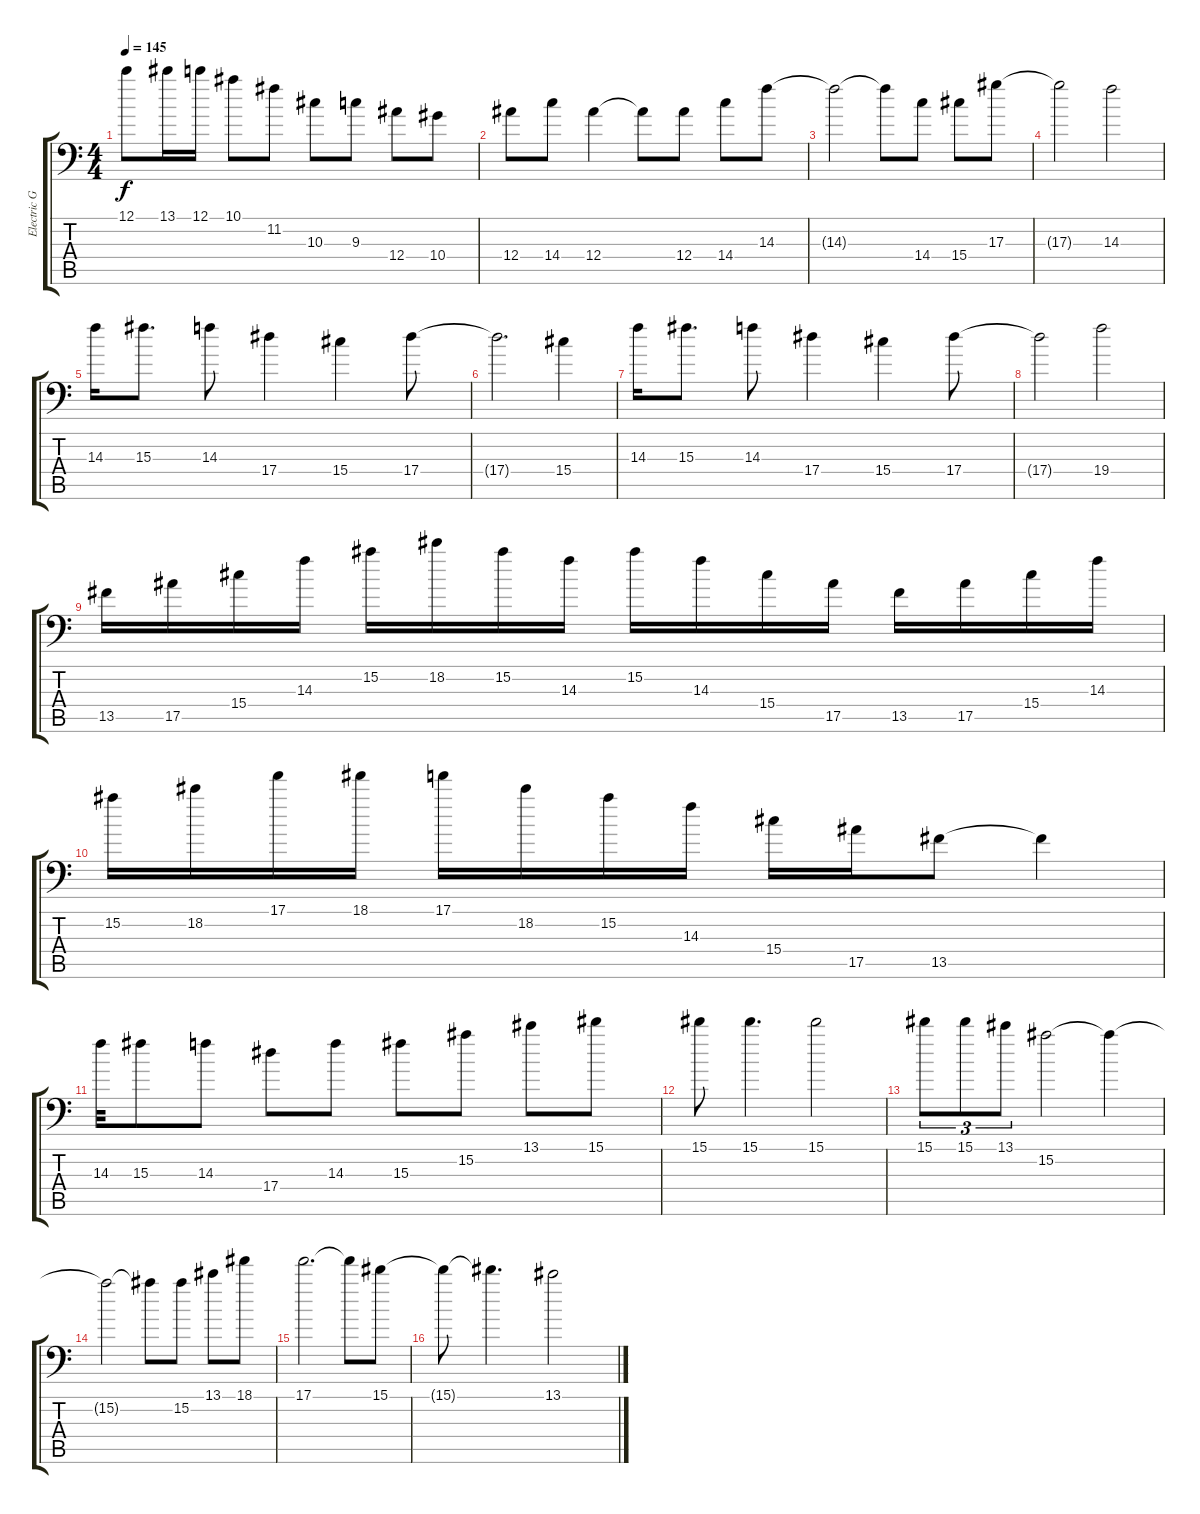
\track ("Electric Guitar" "Electric G") {instrument distortionguitar}
\staff {score tabs}
\tuning (C4 G3 Eb3 Bb2 F2 Bb1) {hide}
\ts (4 4)
\tempo 145
\clef f4
\ks c
12.1.8{dy f} 13.1.16 12.1.16 10.1.8 11.2.8 10.3.8 9.3.8 12.4.8 10.4.8 |
12.4.8 14.4.8 12.4.4 12.4{t}.8 12.4.8 14.4.8 14.3.8 |
14.3{t}.2 14.3{t}.8 14.4.8 15.4.8 17.3.8 |
17.3{t}.2 14.3.2 |
14.3.16 15.3.8{d} 14.3.8 17.4.4 15.4.4 17.4.8 |
17.4{t}.2{d} 15.4.4 |
14.3.16 15.3.8{d} 14.3.8 17.4.4 15.4.4 17.4.8 |
17.4{t}.2 19.4.2 |
13.5.16 17.5.16 15.4.16 14.3.16 15.2.16 18.2.16 15.2.16 14.3.16 15.2.16 14.3.16 15.4.16 17.5.16 13.5.16 17.5.16 15.4.16 14.3.16 |
15.2.16 18.2.16 17.1.16 18.1.16 17.1.16 18.2.16 15.2.16 14.3.16 15.4.16 17.5.16 13.5.8 13.5{t}.4 |
14.3.32 15.3.8 14.3.8 17.4.8 14.3.8 15.3.8 15.2.8 13.1.8 15.1.8 |
15.1.8 15.1.4{d} 15.1.2 |
15.1.8{tu (3 2)} 15.1.8{tu (3 2)} 13.1.8{tu (3 2)} 15.2.2 15.2{t}.4 |
15.2{t}.2 15.2{t}.8 15.2.8 13.1.8 18.1.8 |
17.1.2{d} 17.1{t}.8 15.1.8 |
15.1{t}.8 15.1{t}.4{d} 13.1.2
